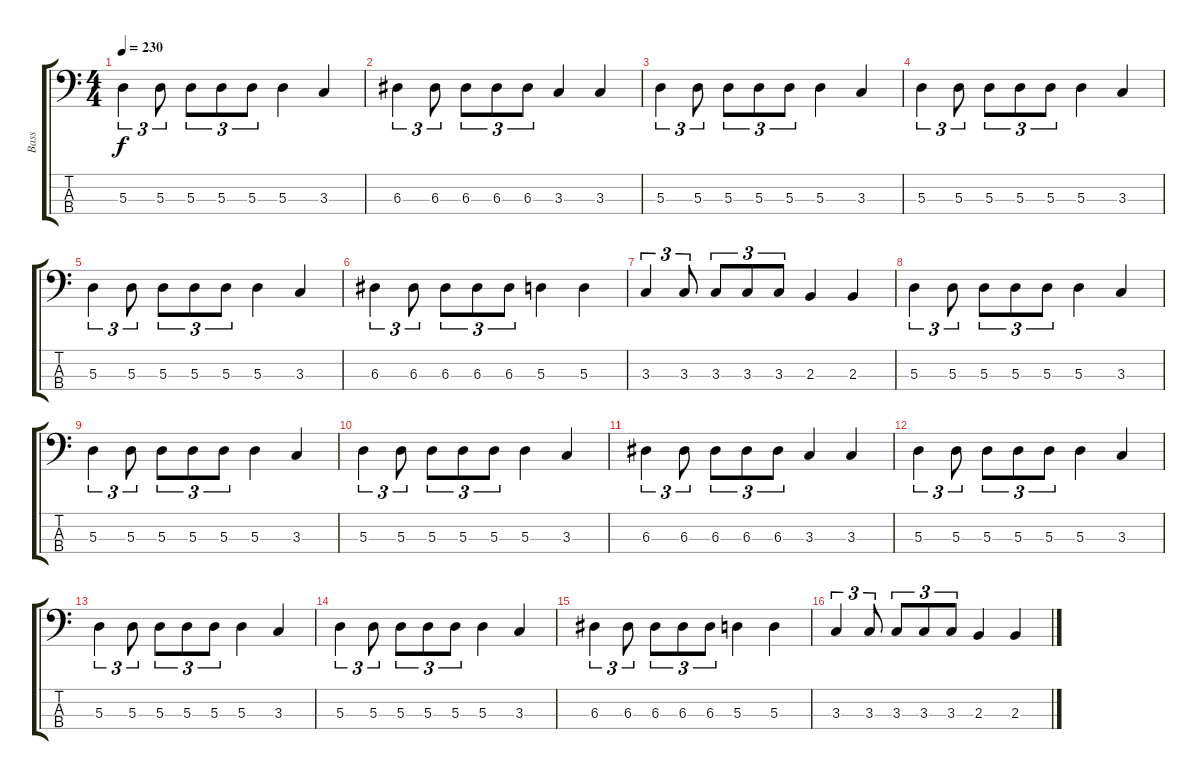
\track ("Bass" "Bass") {instrument electricbassfinger}
\staff {score tabs}
\tuning (G2 D2 A1 E1) {hide}
\ts (4 4)
\tempo 230
\clef f4
\ks c
5.3.4{tu (3 2) dy f} 5.3.8{tu (3 2)} 5.3.8{tu (3 2)} 5.3.8{tu (3 2)} 5.3.8{tu (3 2)} 5.3.4 3.3.4 |
6.3.4{tu (3 2)} 6.3.8{tu (3 2)} 6.3.8{tu (3 2)} 6.3.8{tu (3 2)} 6.3.8{tu (3 2)} 3.3.4 3.3.4 |
5.3.4{tu (3 2)} 5.3.8{tu (3 2)} 5.3.8{tu (3 2)} 5.3.8{tu (3 2)} 5.3.8{tu (3 2)} 5.3.4 3.3.4 |
5.3.4{tu (3 2)} 5.3.8{tu (3 2)} 5.3.8{tu (3 2)} 5.3.8{tu (3 2)} 5.3.8{tu (3 2)} 5.3.4 3.3.4 |
5.3.4{tu (3 2)} 5.3.8{tu (3 2)} 5.3.8{tu (3 2)} 5.3.8{tu (3 2)} 5.3.8{tu (3 2)} 5.3.4 3.3.4 |
6.3.4{tu (3 2)} 6.3.8{tu (3 2)} 6.3.8{tu (3 2)} 6.3.8{tu (3 2)} 6.3.8{tu (3 2)} 5.3.4 5.3.4 |
3.3.4{tu (3 2)} 3.3.8{tu (3 2)} 3.3.8{tu (3 2)} 3.3.8{tu (3 2)} 3.3.8{tu (3 2)} 2.3.4 2.3.4 |
5.3.4{tu (3 2)} 5.3.8{tu (3 2)} 5.3.8{tu (3 2)} 5.3.8{tu (3 2)} 5.3.8{tu (3 2)} 5.3.4 3.3.4 |
5.3.4{tu (3 2)} 5.3.8{tu (3 2)} 5.3.8{tu (3 2)} 5.3.8{tu (3 2)} 5.3.8{tu (3 2)} 5.3.4 3.3.4 |
5.3.4{tu (3 2)} 5.3.8{tu (3 2)} 5.3.8{tu (3 2)} 5.3.8{tu (3 2)} 5.3.8{tu (3 2)} 5.3.4 3.3.4 |
6.3.4{tu (3 2)} 6.3.8{tu (3 2)} 6.3.8{tu (3 2)} 6.3.8{tu (3 2)} 6.3.8{tu (3 2)} 3.3.4 3.3.4 |
5.3.4{tu (3 2)} 5.3.8{tu (3 2)} 5.3.8{tu (3 2)} 5.3.8{tu (3 2)} 5.3.8{tu (3 2)} 5.3.4 3.3.4 |
5.3.4{tu (3 2)} 5.3.8{tu (3 2)} 5.3.8{tu (3 2)} 5.3.8{tu (3 2)} 5.3.8{tu (3 2)} 5.3.4 3.3.4 |
5.3.4{tu (3 2)} 5.3.8{tu (3 2)} 5.3.8{tu (3 2)} 5.3.8{tu (3 2)} 5.3.8{tu (3 2)} 5.3.4 3.3.4 |
6.3.4{tu (3 2)} 6.3.8{tu (3 2)} 6.3.8{tu (3 2)} 6.3.8{tu (3 2)} 6.3.8{tu (3 2)} 5.3.4 5.3.4 |
3.3.4{tu (3 2)} 3.3.8{tu (3 2)} 3.3.8{tu (3 2)} 3.3.8{tu (3 2)} 3.3.8{tu (3 2)} 2.3.4 2.3.4
